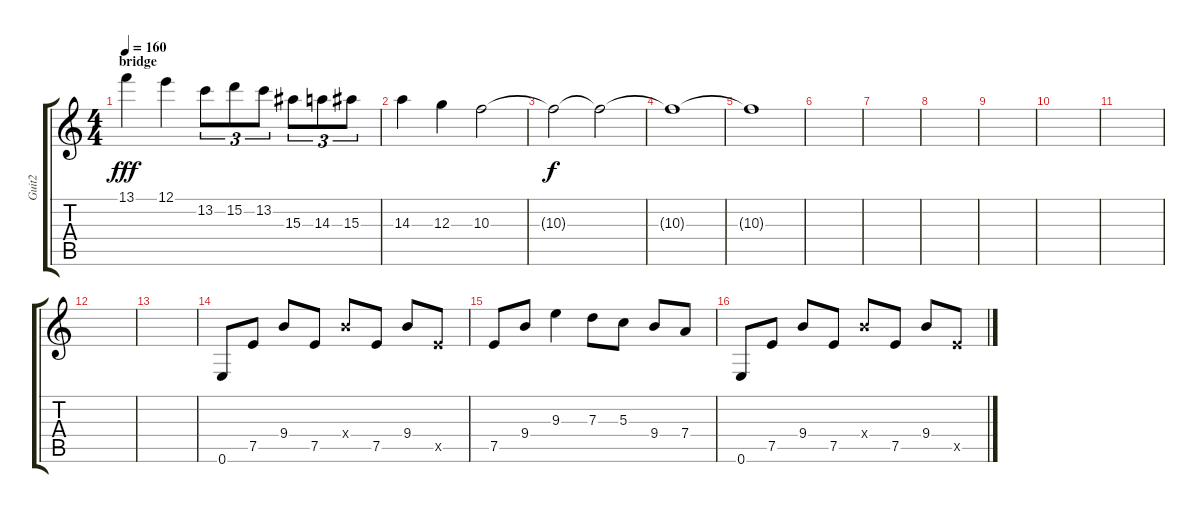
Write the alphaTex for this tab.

\track ("Guit2" "Guit2") {instrument overdrivenguitar}
\staff {score tabs}
\tuning (E4 B3 G3 D3 A2 E2) {hide}
\ts (4 4)
\section ("" "bridge")
\tempo 160
\clef g2
\ks c
13.1.4{dy fff} 12.1.4 13.2.8{tu (3 2)} 15.2.8{tu (3 2)} 13.2.8{tu (3 2)} 15.3.8{tu (3 2)} 14.3.8{tu (3 2)} 15.3.8{tu (3 2)} |
14.3.4 12.3.4 10.3.2 |
10.3{t}.2{dy f} 10.3{t}.2 |
10.3{t}.1 |
10.3{t}.1 |
|
|
|
|
|
|
|
|
0.6.8{volume 13 balance 8 instrument acousticguitarnylon} 7.5.8 9.4.8 7.5.8 9.4{x}.8 7.5.8 9.4.8 7.5{x}.8 |
7.5.8 9.4.8 9.3.4 7.3.8 5.3.8 9.4.8 7.4.8 |
0.6.8 7.5.8 9.4.8 7.5.8 9.4{x}.8 7.5.8 9.4.8 7.5{x}.8
